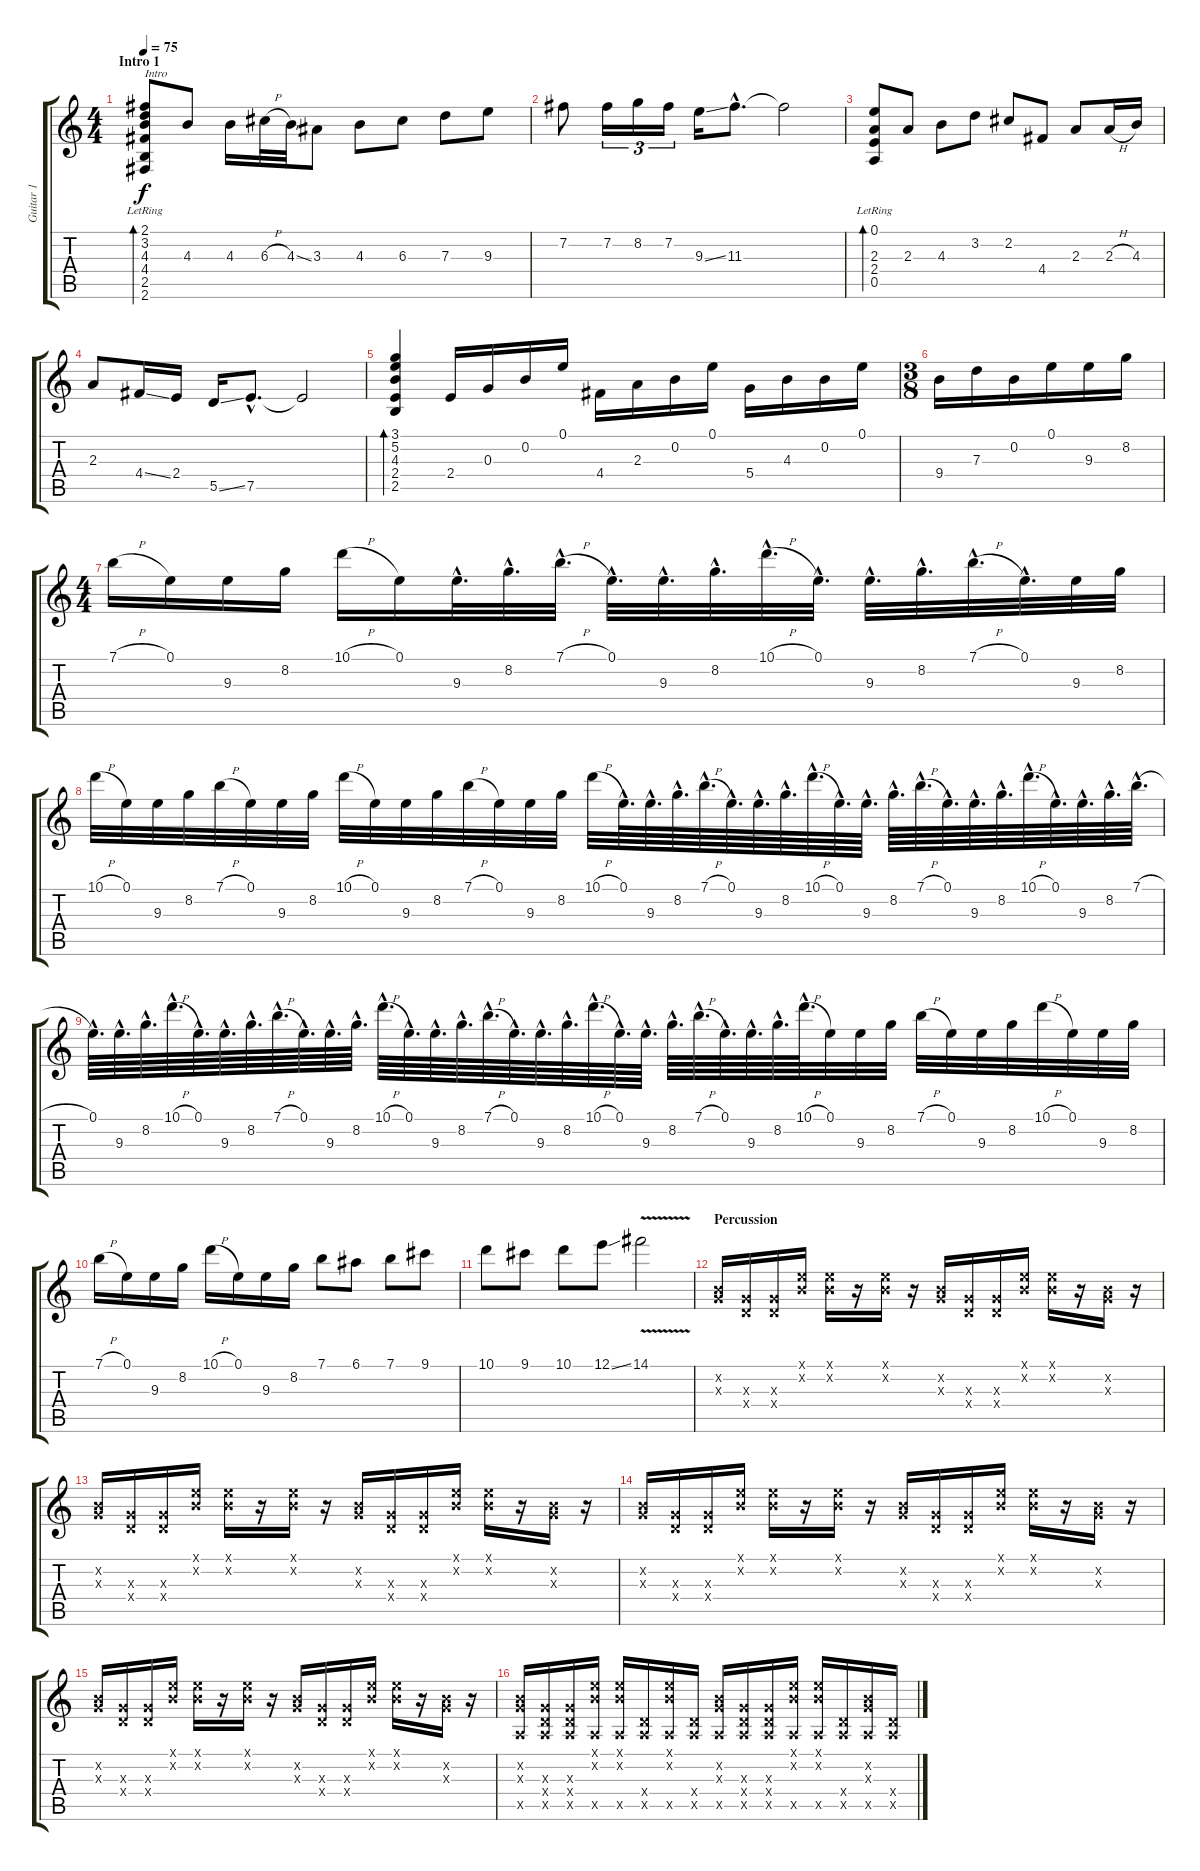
\track ("Guitar 1" "Guitar 1") {instrument acousticguitarnylon}
\staff {score tabs}
\tuning (E4 B3 G3 D3 A2 E2) {hide}
\ts (4 4)
\section ("" "Intro 1")
\tempo 75
\clef g2
\ks c
(2.1{lr} 3.2{lr} 4.3{lr} 4.4{lr} 2.5{lr} 2.6).8{bd 60 txt "Intro" dy f instrument acousticguitarnylon} 4.3.8 4.3.16 6.3{h}.32 4.3{ss}.32 3.3.8 4.3.8 6.3.8 7.3.8 9.3.8 |
7.2.8 7.2.16{tu (3 2)} 8.2.16{tu (3 2)} 7.2.16{tu (3 2)} 9.3{ss}.16 11.3{hac}.8{d} 11.3{t}.2 |
(0.1{lr} 2.3{lr} 2.4{lr} 0.5{lr}).8{bd 60} 2.3.8 4.3.8 3.2.8 2.2.8 4.4.8 2.3.8 2.3{h}.16 4.3.16 |
2.3.8 4.4{ss}.16 2.4.16 5.5{ss}.16 7.5{hac}.8{d} 7.5{t}.2 |
(3.1 5.2 4.3 2.4 2.5).4{bd 60} 2.4.16 0.3.16 0.2.16 0.1.16 4.4.16 2.3.16 0.2.16 0.1.16 5.4.16 4.3.16 0.2.16 0.1.16 |
\ts (3 8)
9.4.16 7.3.16 0.2.16 0.1.16 9.3.16 8.2.16 |
\ts (4 4)
7.1{h}.16 0.1.16 9.3.16 8.2.16 10.1{h}.16 0.1.16 9.3{hac}.32{d} 8.2{hac}.32{d} 7.1{h hac}.32{d} 0.1{hac}.32{d} 9.3{hac}.32{d} 8.2{hac}.32{d} 10.1{h hac}.32{d} 0.1{hac}.32{d} 9.3{hac}.32{d} 8.2{hac}.32{d} 7.1{h hac}.32{d} 0.1{hac}.32{d} 9.3.32 8.2.32 |
10.1{h}.32 0.1.32 9.3.32 8.2.32 7.1{h}.32 0.1.32 9.3.32 8.2.32 10.1{h}.32 0.1.32 9.3.32 8.2.32 7.1{h}.32 0.1.32 9.3.32 8.2.32 10.1{h}.32 0.1{hac}.64{d} 9.3{hac}.64{d} 8.2{hac}.64{d} 7.1{h hac}.64{d} 0.1{hac}.64{d} 9.3{hac}.64{d} 8.2{hac}.64{d} 10.1{h hac}.64{d} 0.1{hac}.64{d} 9.3{hac}.64{d} 8.2{hac}.64{d} 7.1{h hac}.64{d} 0.1{hac}.64{d} 9.3{hac}.64{d} 8.2{hac}.64{d} 10.1{h hac}.64{d} 0.1{hac}.64{d} 9.3{hac}.64{d} 8.2{hac}.64{d} 7.1{h hac}.64{d} |
0.1{hac}.64{d} 9.3{hac}.64{d} 8.2{hac}.64{d} 10.1{h hac}.64{d} 0.1{hac}.64{d} 9.3{hac}.64{d} 8.2{hac}.64{d} 7.1{h hac}.64{d} 0.1{hac}.64{d} 9.3{hac}.64{d} 8.2{hac}.64{d} 10.1{h hac}.64{d} 0.1{hac}.64{d} 9.3{hac}.64{d} 8.2{hac}.64{d} 7.1{h hac}.64{d} 0.1{hac}.64{d} 9.3{hac}.64{d} 8.2{hac}.64{d} 10.1{h hac}.64{d} 0.1{hac}.64{d} 9.3{hac}.64{d} 8.2{hac}.64{d} 7.1{h hac}.64{d} 0.1{hac}.64{d} 9.3{hac}.64{d} 8.2{hac}.64{d} 10.1{h hac}.64{d} 0.1.32 9.3.32 8.2.32 7.1{h}.32 0.1.32 9.3.32 8.2.32 10.1{h}.32 0.1.32 9.3.32 8.2.32 |
7.1{h}.16 0.1.16 9.3.16 8.2.16 10.1{h}.16 0.1.16 9.3.16 8.2.16 7.1.8 6.1.8 7.1.8 9.1.8 |
10.1.8 9.1.8 10.1.8 12.1{ss}.8 14.1{v}.2 |
\section ("" "Percussion")
(0.2{x} 0.3{x}).16 (0.3{x} 0.4{x}).16 (0.3{x} 0.4{x}).16 (0.1{x} 0.2{x}).16 (0.1{x} 0.2{x}).16 r.16 (0.1{x} 0.2{x}).16 r.16 (0.2{x} 0.3{x}).16 (0.3{x} 0.4{x}).16 (0.3{x} 0.4{x}).16 (0.1{x} 0.2{x}).16 (0.1{x} 0.2{x}).16 r.16 (0.2{x} 0.3{x}).16 r.16 |
(0.2{x} 0.3{x}).16 (0.3{x} 0.4{x}).16 (0.3{x} 0.4{x}).16 (0.1{x} 0.2{x}).16 (0.1{x} 0.2{x}).16 r.16 (0.1{x} 0.2{x}).16 r.16 (0.2{x} 0.3{x}).16 (0.3{x} 0.4{x}).16 (0.3{x} 0.4{x}).16 (0.1{x} 0.2{x}).16 (0.1{x} 0.2{x}).16 r.16 (0.2{x} 0.3{x}).16 r.16 |
(0.2{x} 0.3{x}).16 (0.3{x} 0.4{x}).16 (0.3{x} 0.4{x}).16 (0.1{x} 0.2{x}).16 (0.1{x} 0.2{x}).16 r.16 (0.1{x} 0.2{x}).16 r.16 (0.2{x} 0.3{x}).16 (0.3{x} 0.4{x}).16 (0.3{x} 0.4{x}).16 (0.1{x} 0.2{x}).16 (0.1{x} 0.2{x}).16 r.16 (0.2{x} 0.3{x}).16 r.16 |
(0.2{x} 0.3{x}).16 (0.3{x} 0.4{x}).16 (0.3{x} 0.4{x}).16 (0.1{x} 0.2{x}).16 (0.1{x} 0.2{x}).16 r.16 (0.1{x} 0.2{x}).16 r.16 (0.2{x} 0.3{x}).16 (0.3{x} 0.4{x}).16 (0.3{x} 0.4{x}).16 (0.1{x} 0.2{x}).16 (0.1{x} 0.2{x}).16 r.16 (0.2{x} 0.3{x}).16 r.16 |
(0.2{x} 0.3{x} 0.5{x}).16 (0.3{x} 0.4{x} 0.5{x}).16 (0.3{x} 0.4{x} 0.5{x}).16 (0.1{x} 0.2{x} 0.5{x}).16 (0.1{x} 0.2{x} 0.5{x}).16 (0.4{x} 0.5{x}).16 (0.1{x} 0.2{x} 0.5{x}).16 (0.4{x} 0.5{x}).16 (0.2{x} 0.3{x} 0.5{x}).16 (0.3{x} 0.4{x} 0.5{x}).16 (0.3{x} 0.4{x} 0.5{x}).16 (0.1{x} 0.2{x} 0.5{x}).16 (0.1{x} 0.2{x} 0.5{x}).16 (0.4{x} 0.5{x}).16 (0.2{x} 0.3{x} 0.5{x}).16 (0.4{x} 0.5{x}).16
